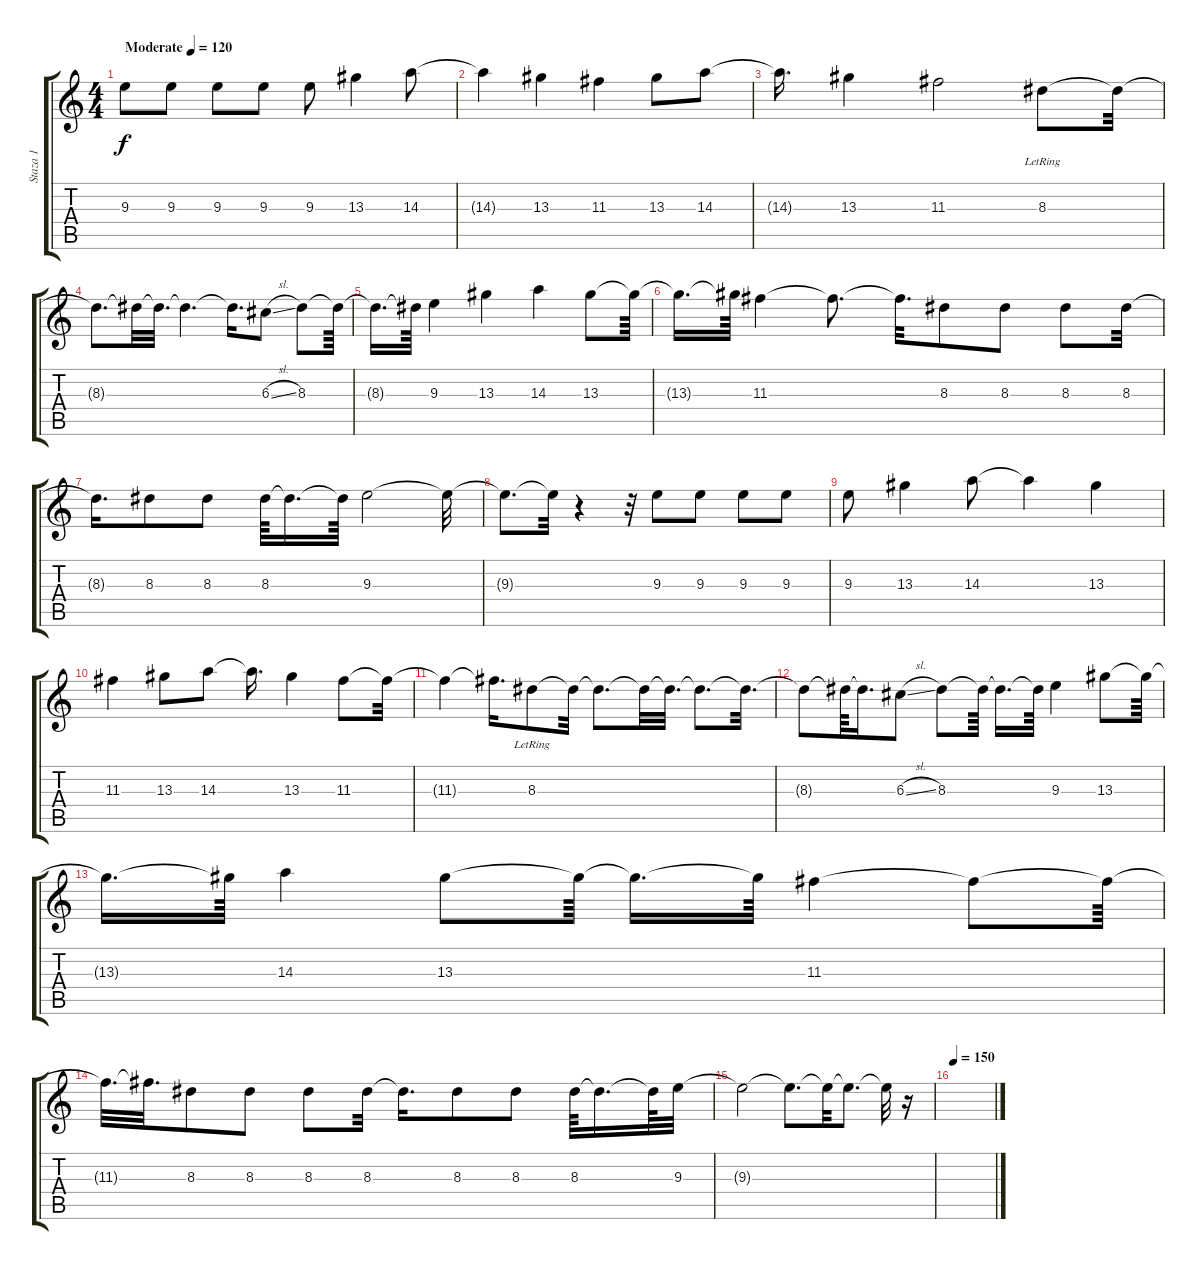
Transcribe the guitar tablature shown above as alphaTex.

\track ("Staza 1" "Staza 1") {instrument distortionguitar}
\staff {score tabs}
\tuning (E4 B3 G3 D3 A2 E2) {hide}
\ts (4 4)
\tempo (120 "Moderate")
\tempo 160
\tempo (120 "Moderate")
\clef g2
\ks c
9.3.8{dy f instrument distortionguitar} 9.3.8 9.3.8 9.3.8 9.3.8 13.3.4 14.3.8 |
14.3{t}.4 13.3.4 11.3.4 13.3.8 14.3.8 |
14.3{t}.16{d} 13.3.4 11.3.2 8.3{lr}.8 8.3{t}.32 |
8.3{t}.8{d} 8.3{t}.32 8.3{t}.32{d} 8.3{t}.4{d} 8.3{t}.16{d} 6.3{sl}.8 8.3.8 8.3{t}.64 |
8.3{t}.16{d} 8.3{t}.64 9.3.4 13.3.4 14.3.4 13.3.8 13.3{t}.64 |
13.3{t}.16{d} 13.3{t}.64 11.3.4 11.3{t}.8{d} 11.3{t}.32{d} 8.3.8 8.3.8 8.3.8 8.3.32 |
8.3{t}.16{d} 8.3.8 8.3.8 8.3.64 8.3{t}.16{d} 8.3{t}.64 9.3.2 9.3{t}.32 |
9.3{t}.8{d} 9.3{t}.32 r.4 r.32 9.3.8 9.3.8 9.3.8 9.3.8 |
9.3.8 13.3.4 14.3.8 14.3{t}.4 13.3.4 |
11.3.4 13.3.8 14.3.8 14.3{t}.16{d} 13.3.4 11.3.8 11.3{t}.32 |
11.3{t}.4 11.3{t}.16{d} 8.3{lr}.8 8.3{t}.32 8.3{t}.8{d} 8.3{t}.32 8.3{t}.32{d} 8.3{t}.8{d} 8.3{t}.32{d} |
8.3{t}.8 8.3{t}.64 8.3{t}.16{d} 6.3{sl}.8 8.3.8 8.3{t}.64 8.3{t}.16{d} 8.3{t}.64 9.3.4 13.3.8 13.3{t}.64 |
13.3{t}.16{d} 13.3{t}.64 14.3.4 13.3.8 13.3{t}.64 13.3{t}.16{d} 13.3{t}.64 11.3.4 11.3{t}.8 11.3{t}.64 |
11.3{t}.32{d} 11.3{t}.32{d} 8.3.8 8.3.8 8.3.8 8.3.32 8.3{t}.16{d} 8.3.8 8.3.8 8.3.64 8.3{t}.16{d} 8.3{t}.64 9.3.32 |
9.3{t}.2 9.3{t}.8{d} 9.3{t}.32 9.3{t}.8{d} 9.3{t}.32 r.16 |
\tempo 150
